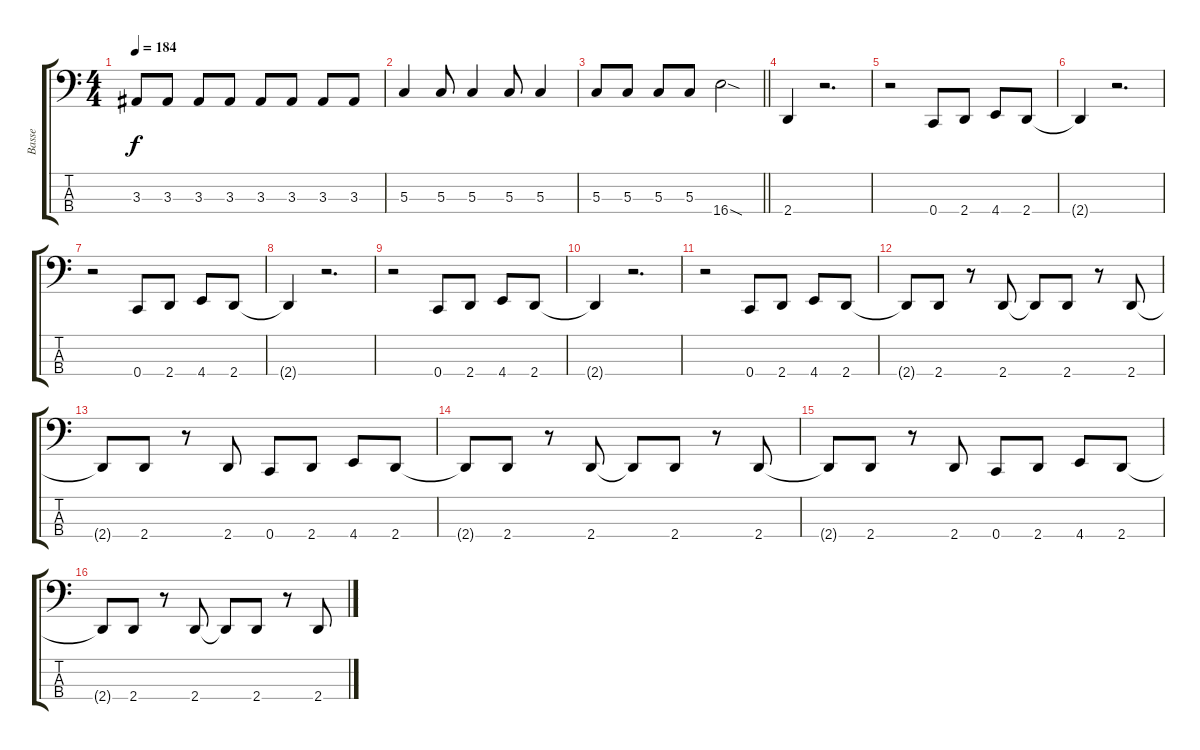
\track ("Basse" "Basse") {instrument electricbassfinger}
\staff {score tabs}
\tuning (F2 C2 G1 C1) {hide}
\ts (4 4)
\tempo 184
\clef f4
\ks c
3.3.8{dy f} 3.3.8 3.3.8 3.3.8 3.3.8 3.3.8 3.3.8 3.3.8 |
5.3.4 5.3.8 5.3.4 5.3.8 5.3.4 |
\barLineRight lightlight
5.3.8 5.3.8 5.3.8 5.3.8 16.4{sod}.2 |
2.4.4 r.2{d} |
r.2 0.4.8 2.4.8 4.4.8 2.4.8 |
2.4{t}.4 r.2{d} |
r.2 0.4.8 2.4.8 4.4.8 2.4.8 |
2.4{t}.4 r.2{d} |
r.2 0.4.8 2.4.8 4.4.8 2.4.8 |
2.4{t}.4 r.2{d} |
r.2 0.4.8 2.4.8 4.4.8 2.4.8 |
2.4{t}.8 2.4.8 r.8 2.4.8 2.4{t}.8 2.4.8 r.8 2.4.8 |
2.4{t}.8 2.4.8 r.8 2.4.8 0.4.8 2.4.8 4.4.8 2.4.8 |
2.4{t}.8 2.4.8 r.8 2.4.8 2.4{t}.8 2.4.8 r.8 2.4.8 |
2.4{t}.8 2.4.8 r.8 2.4.8 0.4.8 2.4.8 4.4.8 2.4.8 |
2.4{t}.8 2.4.8 r.8 2.4.8 2.4{t}.8 2.4.8 r.8 2.4.8
